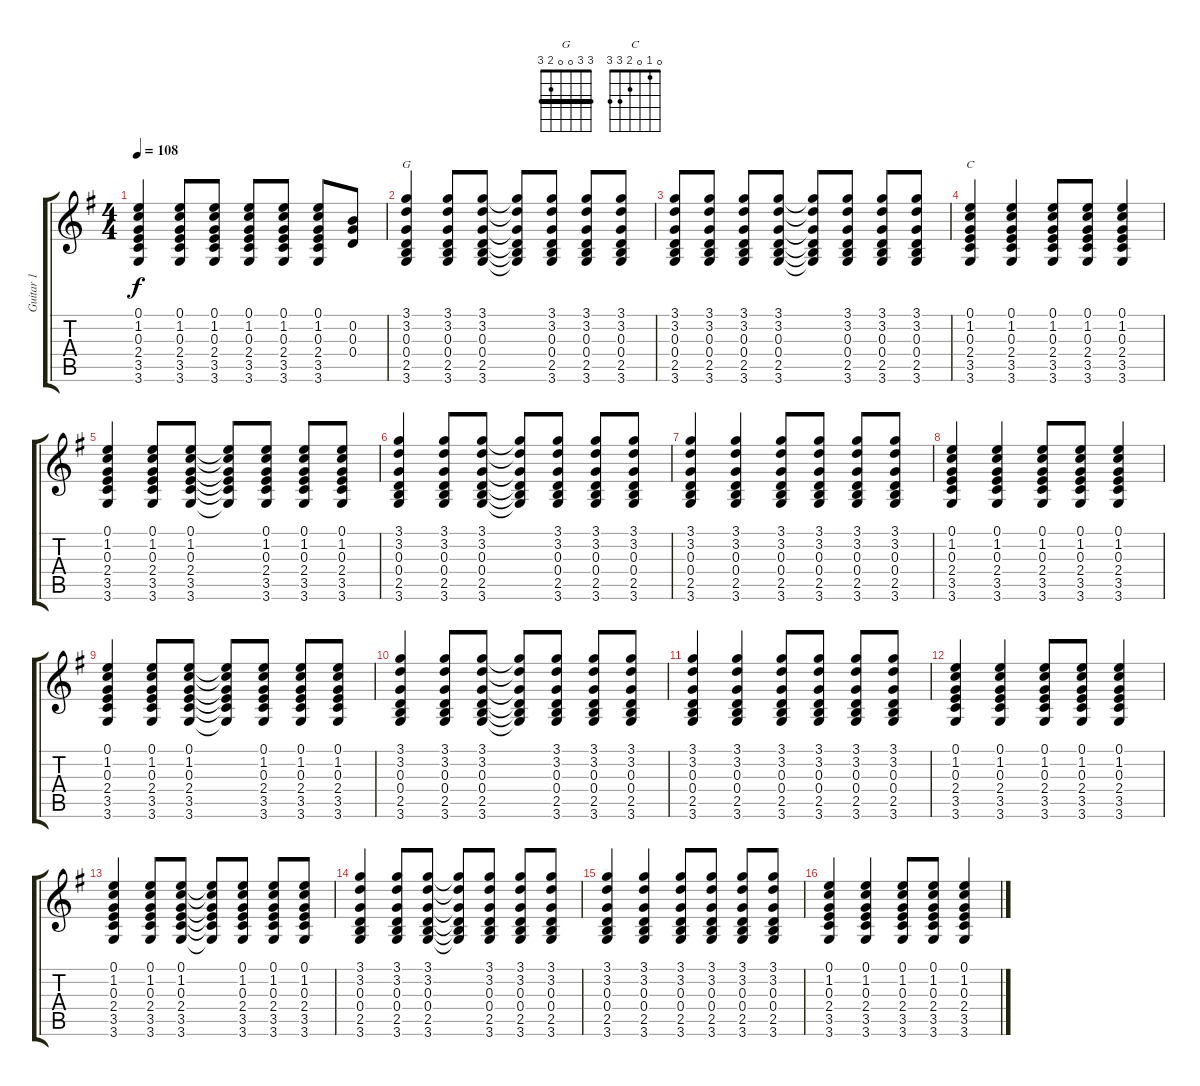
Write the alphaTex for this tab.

\track ("Guitar 1" "Guitar 1") {instrument acousticguitarsteel}
\staff {score tabs}
\tuning (E4 B3 G3 D3 A2 E2) {hide}
\chord ("G" 3 3 0 0 2 3) {barre 3}
\chord ("C" 0 1 0 2 3 3)
\ts (4 4)
\tempo 108
\clef g2
\ks g
(0.1 1.2 0.3 2.4 3.5 3.6).4{dy f} (0.1 1.2 0.3 2.4 3.5 3.6).8 (0.1 1.2 0.3 2.4 3.5 3.6).8 (0.1 1.2 0.3 2.4 3.5 3.6).8 (0.1 1.2 0.3 2.4 3.5 3.6).8 (0.1 1.2 0.3 2.4 3.5 3.6).8 (0.2 0.3 0.4).8 |
(3.1 3.2 0.3 0.4 2.5 3.6).4{ch "G"} (3.1 3.2 0.3 0.4 2.5 3.6).8 (3.1 3.2 0.3 0.4 2.5 3.6).8 (3.1{t} 3.2{t} 0.3{t} 0.4{t} 2.5{t} 3.6{t}).8 (3.1 3.2 0.3 0.4 2.5 3.6).8 (3.1 3.2 0.3 0.4 2.5 3.6).8 (3.1 3.2 0.3 0.4 2.5 3.6).8 |
(3.1 3.2 0.3 0.4 2.5 3.6).8 (3.1 3.2 0.3 0.4 2.5 3.6).8 (3.1 3.2 0.3 0.4 2.5 3.6).8 (3.1 3.2 0.3 0.4 2.5 3.6).8 (3.1{t} 3.2{t} 0.3{t} 0.4{t} 2.5{t} 3.6{t}).8 (3.1 3.2 0.3 0.4 2.5 3.6).8 (3.1 3.2 0.3 0.4 2.5 3.6).8 (3.1 3.2 0.3 0.4 2.5 3.6).8 |
(0.1 1.2 0.3 2.4 3.5 3.6).4{ch "C"} (0.1 1.2 0.3 2.4 3.5 3.6).4 (0.1 1.2 0.3 2.4 3.5 3.6).8 (0.1 1.2 0.3 2.4 3.5 3.6).8 (0.1 1.2 0.3 2.4 3.5 3.6).4 |
(0.1 1.2 0.3 2.4 3.5 3.6).4 (0.1 1.2 0.3 2.4 3.5 3.6).8 (0.1 1.2 0.3 2.4 3.5 3.6).8 (0.1{t} 1.2{t} 0.3{t} 2.4{t} 3.5{t} 3.6{t}).8 (0.1 1.2 0.3 2.4 3.5 3.6).8 (0.1 1.2 0.3 2.4 3.5 3.6).8 (0.1 1.2 0.3 2.4 3.5 3.6).8 |
(3.1 3.2 0.3 0.4 2.5 3.6).4 (3.1 3.2 0.3 0.4 2.5 3.6).8 (3.1 3.2 0.3 0.4 2.5 3.6).8 (3.1{t} 3.2{t} 0.3{t} 0.4{t} 2.5{t} 3.6{t}).8 (3.1 3.2 0.3 0.4 2.5 3.6).8 (3.1 3.2 0.3 0.4 2.5 3.6).8 (3.1 3.2 0.3 0.4 2.5 3.6).8 |
(3.1 3.2 0.3 0.4 2.5 3.6).4 (3.1 3.2 0.3 0.4 2.5 3.6).4 (3.1 3.2 0.3 0.4 2.5 3.6).8 (3.1 3.2 0.3 0.4 2.5 3.6).8 (3.1 3.2 0.3 0.4 2.5 3.6).8 (3.1 3.2 0.3 0.4 2.5 3.6).8 |
(0.1 1.2 0.3 2.4 3.5 3.6).4 (0.1 1.2 0.3 2.4 3.5 3.6).4 (0.1 1.2 0.3 2.4 3.5 3.6).8 (0.1 1.2 0.3 2.4 3.5 3.6).8 (0.1 1.2 0.3 2.4 3.5 3.6).4 |
(0.1 1.2 0.3 2.4 3.5 3.6).4 (0.1 1.2 0.3 2.4 3.5 3.6).8 (0.1 1.2 0.3 2.4 3.5 3.6).8 (0.1{t} 1.2{t} 0.3{t} 2.4{t} 3.5{t} 3.6{t}).8 (0.1 1.2 0.3 2.4 3.5 3.6).8 (0.1 1.2 0.3 2.4 3.5 3.6).8 (0.1 1.2 0.3 2.4 3.5 3.6).8 |
(3.1 3.2 0.3 0.4 2.5 3.6).4 (3.1 3.2 0.3 0.4 2.5 3.6).8 (3.1 3.2 0.3 0.4 2.5 3.6).8 (3.1{t} 3.2{t} 0.3{t} 0.4{t} 2.5{t} 3.6{t}).8 (3.1 3.2 0.3 0.4 2.5 3.6).8 (3.1 3.2 0.3 0.4 2.5 3.6).8 (3.1 3.2 0.3 0.4 2.5 3.6).8 |
(3.1 3.2 0.3 0.4 2.5 3.6).4 (3.1 3.2 0.3 0.4 2.5 3.6).4 (3.1 3.2 0.3 0.4 2.5 3.6).8 (3.1 3.2 0.3 0.4 2.5 3.6).8 (3.1 3.2 0.3 0.4 2.5 3.6).8 (3.1 3.2 0.3 0.4 2.5 3.6).8 |
(0.1 1.2 0.3 2.4 3.5 3.6).4 (0.1 1.2 0.3 2.4 3.5 3.6).4 (0.1 1.2 0.3 2.4 3.5 3.6).8 (0.1 1.2 0.3 2.4 3.5 3.6).8 (0.1 1.2 0.3 2.4 3.5 3.6).4 |
(0.1 1.2 0.3 2.4 3.5 3.6).4 (0.1 1.2 0.3 2.4 3.5 3.6).8 (0.1 1.2 0.3 2.4 3.5 3.6).8 (0.1{t} 1.2{t} 0.3{t} 2.4{t} 3.5{t} 3.6{t}).8 (0.1 1.2 0.3 2.4 3.5 3.6).8 (0.1 1.2 0.3 2.4 3.5 3.6).8 (0.1 1.2 0.3 2.4 3.5 3.6).8 |
(3.1 3.2 0.3 0.4 2.5 3.6).4 (3.1 3.2 0.3 0.4 2.5 3.6).8 (3.1 3.2 0.3 0.4 2.5 3.6).8 (3.1{t} 3.2{t} 0.3{t} 0.4{t} 2.5{t} 3.6{t}).8 (3.1 3.2 0.3 0.4 2.5 3.6).8 (3.1 3.2 0.3 0.4 2.5 3.6).8 (3.1 3.2 0.3 0.4 2.5 3.6).8 |
(3.1 3.2 0.3 0.4 2.5 3.6).4 (3.1 3.2 0.3 0.4 2.5 3.6).4 (3.1 3.2 0.3 0.4 2.5 3.6).8 (3.1 3.2 0.3 0.4 2.5 3.6).8 (3.1 3.2 0.3 0.4 2.5 3.6).8 (3.1 3.2 0.3 0.4 2.5 3.6).8 |
(0.1 1.2 0.3 2.4 3.5 3.6).4 (0.1 1.2 0.3 2.4 3.5 3.6).4 (0.1 1.2 0.3 2.4 3.5 3.6).8 (0.1 1.2 0.3 2.4 3.5 3.6).8 (0.1 1.2 0.3 2.4 3.5 3.6).4
